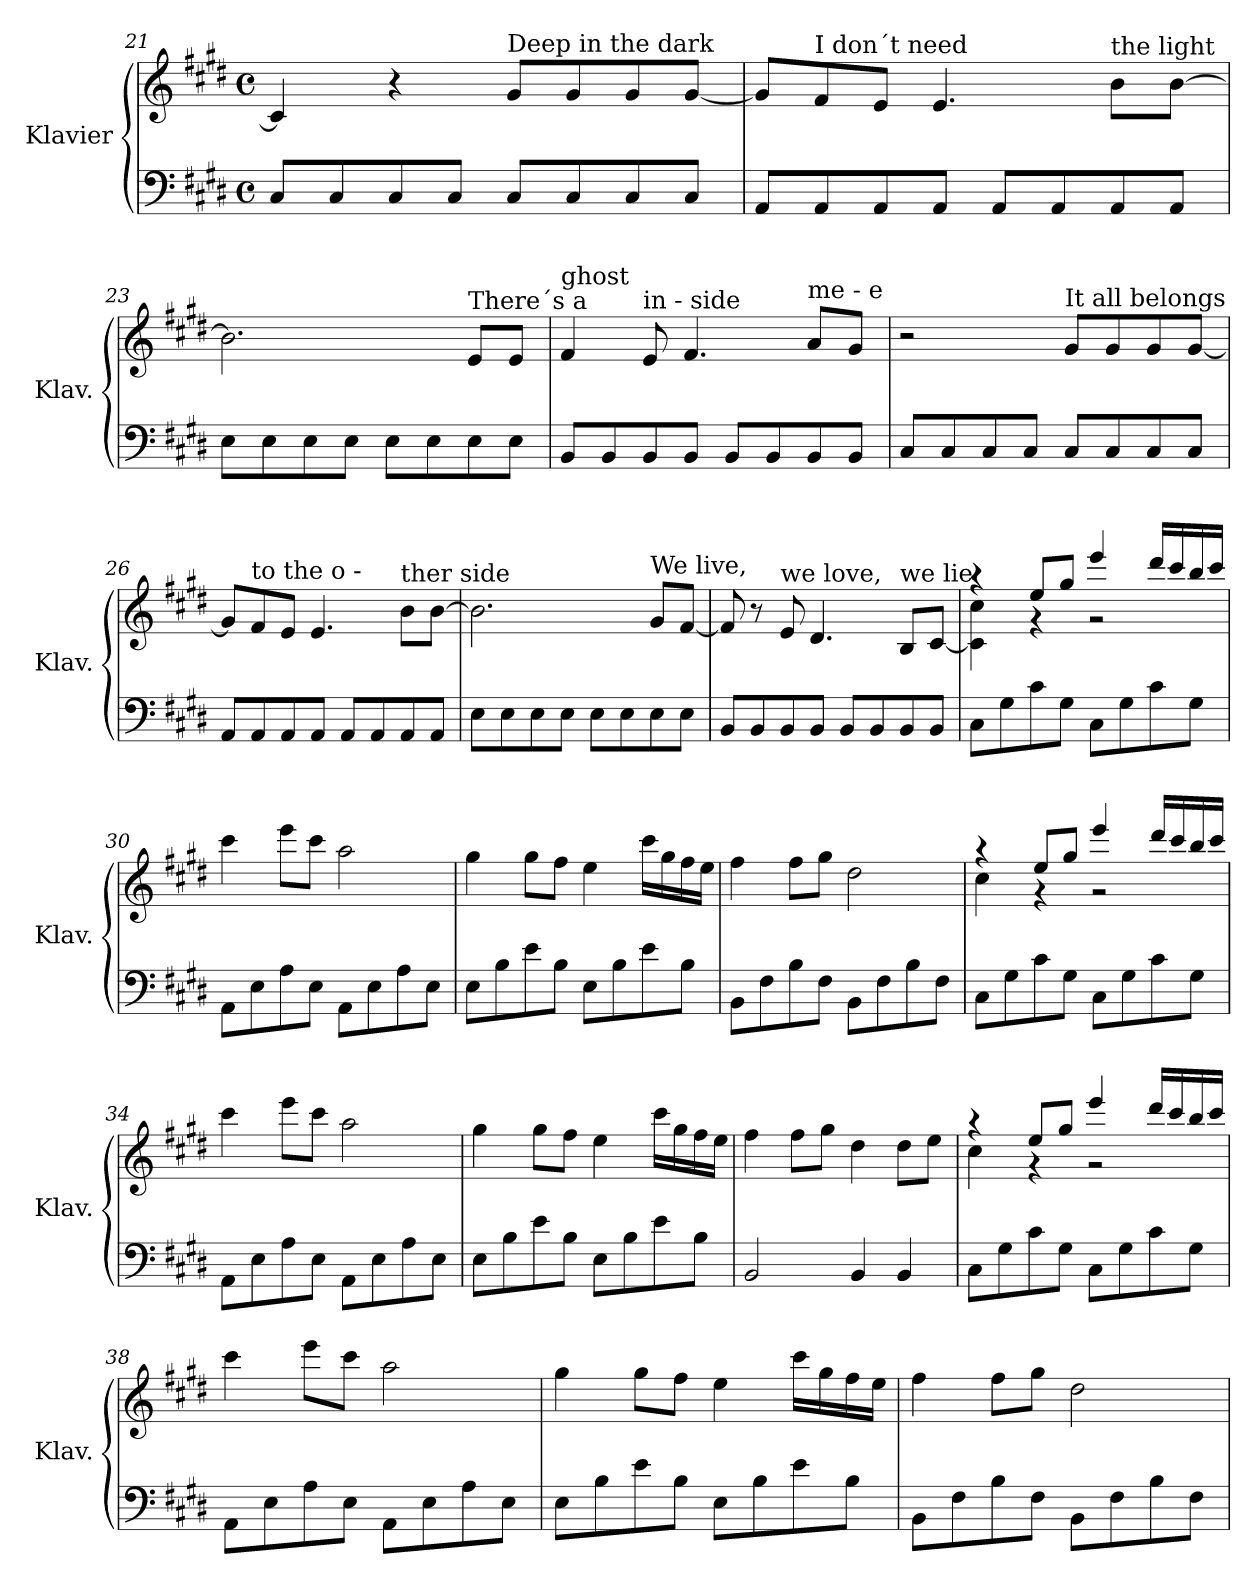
**kern	**kern
*part1	*part1
*staff2	*staff1
*I"Klavier	*
*I'Klav.	*
*clefF4	*clefG2
*k[f#c#g#d#]	*k[f#c#g#d#]
*M4/4	*M4/4
*met(c)	*met(c)
=21	=21
8C#/L	4c#/]
8C#/	.
8C#/	4r
8C#/J	.
!	!LO:TX:a:t=Deep in the dark
8C#/L	8g#/L
8C#/	8g#/
8C#/	8g#/
8C#/J	[8g#/J
=22	=22
8AA/L	8g#/L]
!	!LO:TX:a:t=I don´t need
8AA/	8f#/
8AA/	8e/J
8AA/J	4.e/
8AA/L	.
8AA/	.
!	!LO:TX:a:t=the light
8AA/	8b\L
8AA/J	[8b\J
=23	=23
8E\L	2.b\]
8E\	.
8E\	.
8E\J	.
8E\L	.
8E\	.
!	!LO:TX:a:t=There´s a
8E\	8e/L
8E\J	8e/J
!!LO:PB:g=z
=24	=24
!	!LO:TX:a:t=ghost
8BB/L	4f#/
8BB/	.
!	!LO:TX:a:t=in - side
8BB/	8e/
8BB/J	4.f#/
8BB/L	.
8BB/	.
!	!LO:TX:a:t=me - e
8BB/	8a/L
8BB/J	8g#/J
=25	=25
8C#/L	2r
8C#/	.
8C#/	.
8C#/J	.
!	!LO:TX:a:t=It all belongs
8C#/L	8g#/L
8C#/	8g#/
8C#/	8g#/
8C#/J	[8g#/J
=26	=26
8AA/L	8g#/L]
!	!LO:TX:a:t=to the  o     -
8AA/	8f#/
8AA/	8e/J
8AA/J	4.e/
8AA/L	.
8AA/	.
!	!LO:TX:a:t=ther side
8AA/	8b\L
8AA/J	[8b\J
=27	=27
8E\L	2.b\]
8E\	.
8E\	.
8E\J	.
8E\L	.
8E\	.
!	!LO:TX:a:t=We live,
8E\	8g#/L
8E\J	[8f#/J
!!LO:LB:g=z
=28	=28
8BB/L	8f#/]
8BB/	8r
!	!LO:TX:a:t=we love,
8BB/	8e/
8BB/J	4.d#/
8BB/L	.
8BB/	.
!	!LO:TX:a:t=we lie
8BB/	8B/L
8BB/J	[8c#/J
=29	=29
*	*^
8C#\L	4r	4c#\] 4cc#\
8G#\	.	.
8c#\	8ee/L	4r
8G#\J	8gg#/J	.
8C#\L	4eee/	2r
8G#\	.	.
8c#\	16ddd#/LL	.
.	16ccc#/	.
8G#\J	16bb/	.
.	16ccc#/JJ	.
*	*v	*v
=30	=30
8AA\L	4ccc#\
8E\	.
8A\	8eee\L
8E\J	8ccc#\J
8AA\L	2aa\
8E\	.
8A\	.
8E\J	.
=31	=31
8E\L	4gg#\
8B\	.
8e\	8gg#\L
8B\J	8ff#\J
8E\L	4ee\
8B\	.
8e\	16ccc#\LL
.	16gg#\
8B\J	16ff#\
.	16ee\JJ
!!LO:LB:g=z
=32	=32
8BB\L	4ff#\
8F#\	.
8B\	8ff#\L
8F#\J	8gg#\J
8BB\L	2dd#\
8F#\	.
8B\	.
8F#\J	.
=33	=33
*	*^
8C#\L	4r	4cc#\
8G#\	.	.
8c#\	8ee/L	4r
8G#\J	8gg#/J	.
8C#\L	4eee/	2r
8G#\	.	.
8c#\	16ddd#/LL	.
.	16ccc#/	.
8G#\J	16bb/	.
.	16ccc#/JJ	.
*	*v	*v
=34	=34
8AA\L	4ccc#\
8E\	.
8A\	8eee\L
8E\J	8ccc#\J
8AA\L	2aa\
8E\	.
8A\	.
8E\J	.
=35	=35
8E\L	4gg#\
8B\	.
8e\	8gg#\L
8B\J	8ff#\J
8E\L	4ee\
8B\	.
8e\	16ccc#\LL
.	16gg#\
8B\J	16ff#\
.	16ee\JJ
!!LO:LB:g=z
=36	=36
2BB/	4ff#\
.	8ff#\L
.	8gg#\J
4BB/	4dd#\
4BB/	8dd#\L
.	8ee\J
=37	=37
*	*^
8C#\L	4r	4cc#\
8G#\	.	.
8c#\	8ee/L	4r
8G#\J	8gg#/J	.
8C#\L	4eee/	2r
8G#\	.	.
8c#\	16ddd#/LL	.
.	16ccc#/	.
8G#\J	16bb/	.
.	16ccc#/JJ	.
*	*v	*v
=38	=38
8AA\L	4ccc#\
8E\	.
8A\	8eee\L
8E\J	8ccc#\J
8AA\L	2aa\
8E\	.
8A\	.
8E\J	.
=39	=39
8E\L	4gg#\
8B\	.
8e\	8gg#\L
8B\J	8ff#\J
8E\L	4ee\
8B\	.
8e\	16ccc#\LL
.	16gg#\
8B\J	16ff#\
.	16ee\JJ
!!LO:LB:g=z
=40	=40
8BB\L	4ff#\
8F#\	.
8B\	8ff#\L
8F#\J	8gg#\J
8BB\L	2dd#\
8F#\	.
8B\	.
8F#\J	.
=	=
*-	*-
